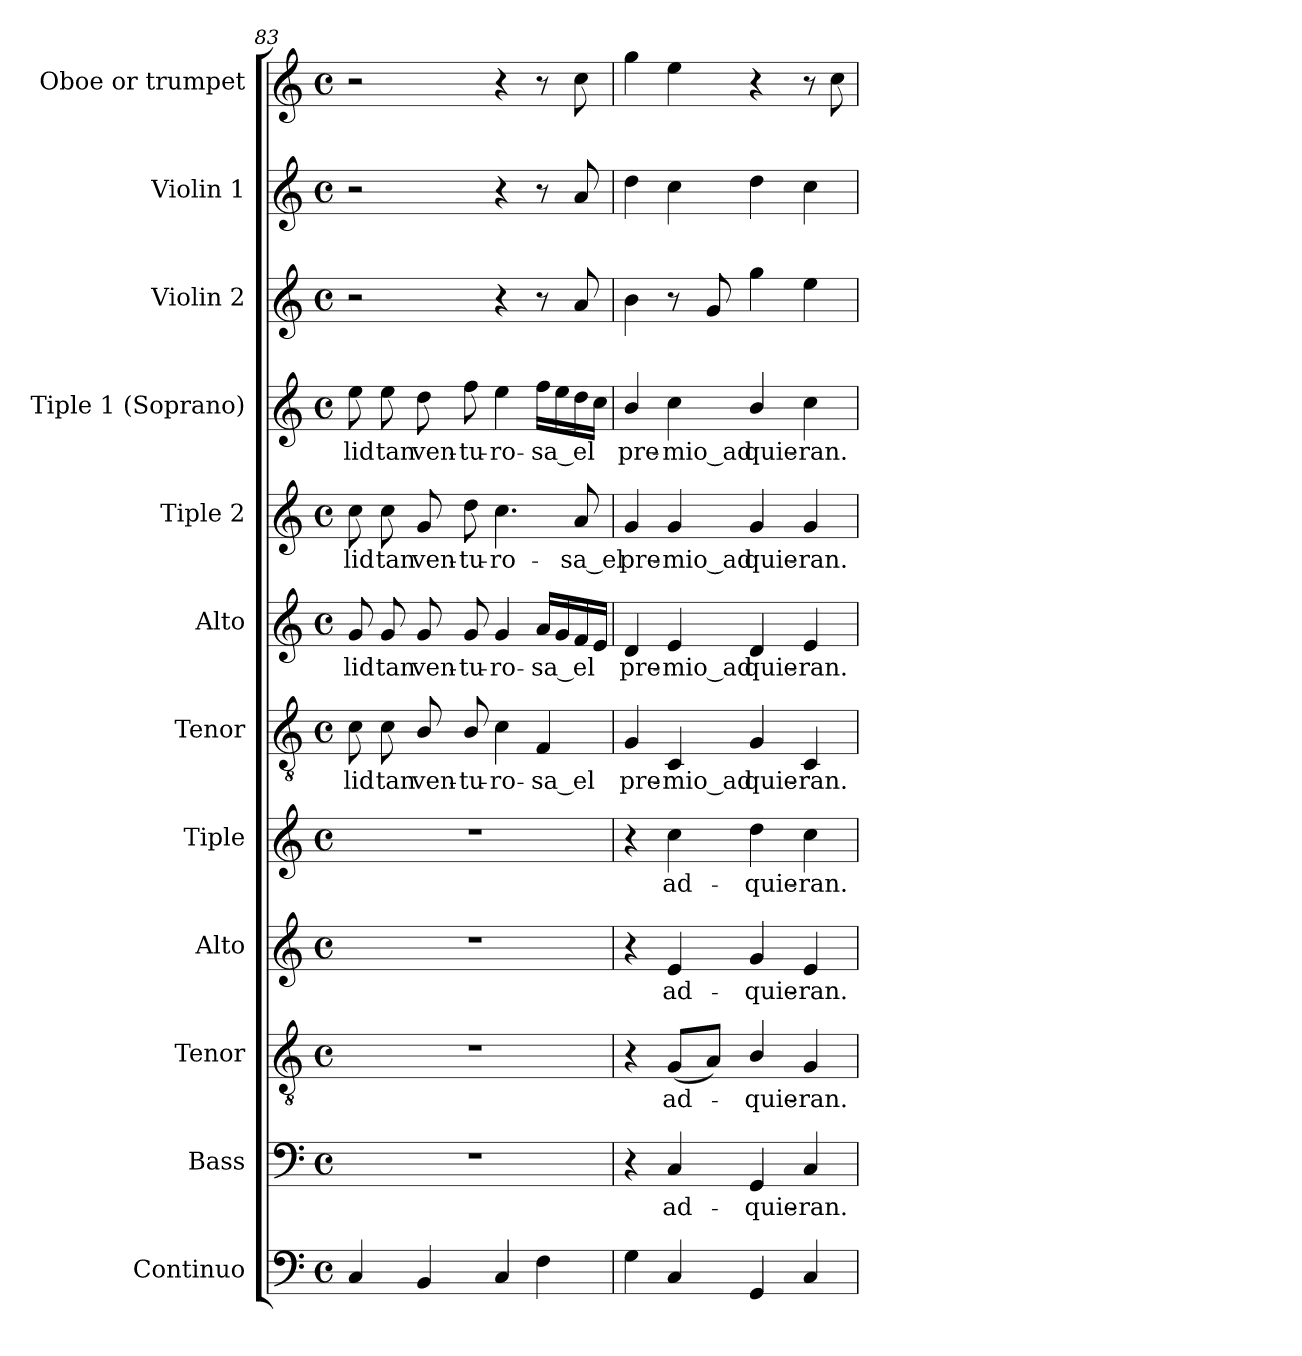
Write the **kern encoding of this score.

**kern	**kern	**text	**kern	**text	**kern	**text	**kern	**text	**kern	**text	**kern	**text	**kern	**text	**kern	**text	**kern	**kern	**kern
*part12	*part11	*part11	*part10	*part10	*part9	*part9	*part8	*part8	*part7	*part7	*part6	*part6	*part5	*part5	*part4	*part4	*part3	*part2	*part1
*staff12	*staff11	*staff11	*staff10	*staff10	*staff9	*staff9	*staff8	*staff8	*staff7	*staff7	*staff6	*staff6	*staff5	*staff5	*staff4	*staff4	*staff3	*staff2	*staff1
*I"Continuo	*I"Bass	*	*I"Tenor	*	*I"Alto	*	*I"Tiple	*	*I"Tenor	*	*I"Alto	*	*I"Tiple 2	*	*I"Tiple 1 (Soprano)	*	*I"Violin 2	*I"Violin 1	*I"Oboe or trumpet
*	*I'B.	*	*I'T.	*	*I'A.	*	*	*	*I'T.	*	*I'A.	*	*	*	*I'S1.	*	*I'Vln. 2	*I'Vln. 1	*I'Ob.
*clefF4	*clefF4	*	*clefGv2	*	*clefG2	*	*clefG2	*	*clefGv2	*	*clefG2	*	*clefG2	*	*clefG2	*	*clefG2	*clefG2	*clefG2
*	*	*	*ITrd7c12	*	*	*	*	*	*ITrd7c12	*	*	*	*	*	*	*	*	*	*
*k[]	*k[]	*	*k[]	*	*k[]	*	*k[]	*	*k[]	*	*k[]	*	*k[]	*	*k[]	*	*k[]	*k[]	*k[]
*C:	*C:	*	*C:	*	*C:	*	*C:	*	*C:	*	*C:	*	*C:	*	*C:	*	*C:	*C:	*C:
*M4/4	*M4/4	*	*M4/4	*	*M4/4	*	*M4/4	*	*M4/4	*	*M4/4	*	*M4/4	*	*M4/4	*	*M4/4	*M4/4	*M4/4
*met(c)	*met(c)	*	*met(c)	*	*met(c)	*	*met(c)	*	*met(c)	*	*met(c)	*	*met(c)	*	*met(c)	*	*met(c)	*met(c)	*met(c)
=83	=83	=83	=83	=83	=83	=83	=83	=83	=83	=83	=83	=83	=83	=83	=83	=83	=83	=83	=83
!	!	!	!	!	!	!	!	!	!	!LO:LY:b:color=#000000	!	!	!	!	!	!	!	!	!
!	!	!	!	!	!	!	!	!	!	!	!	!LO:LY:b:color=#000000	!	!	!	!	!	!	!
!	!	!	!	!	!	!	!	!	!	!	!	!	!	!LO:LY:b:color=#000000	!	!	!	!	!
!	!	!	!	!	!	!	!	!	!	!	!	!	!	!	!	!LO:LY:b:color=#000000	!	!	!
4Ci/	1r	.	1r	.	1r	.	1r	.	8Ci\	lid	8gi/	lid	8cci\	lid	8eei\	lid	2r	2r	2r
!	!	!	!	!	!	!	!	!	!	!LO:LY:b:color=#000000	!	!	!	!	!	!	!	!	!
!	!	!	!	!	!	!	!	!	!	!	!	!LO:LY:b:color=#000000	!	!	!	!	!	!	!
!	!	!	!	!	!	!	!	!	!	!	!	!	!	!LO:LY:b:color=#000000	!	!	!	!	!
!	!	!	!	!	!	!	!	!	!	!	!	!	!	!	!	!LO:LY:b:color=#000000	!	!	!
.	.	.	.	.	.	.	.	.	8Ci\	tan	8gi/	tan	8cci\	tan	8eei\	tan	.	.	.
!	!	!	!	!	!	!	!	!	!	!LO:LY:b:color=#000000	!	!	!	!	!	!	!	!	!
!	!	!	!	!	!	!	!	!	!	!	!	!LO:LY:b:color=#000000	!	!	!	!	!	!	!
!	!	!	!	!	!	!	!	!	!	!	!	!	!	!LO:LY:b:color=#000000	!	!	!	!	!
!	!	!	!	!	!	!	!	!	!	!	!	!	!	!	!	!LO:LY:b:color=#000000	!	!	!
4BBi/	.	.	.	.	.	.	.	.	8BBi/	ven-	8gi/	ven-	8gi/	ven-	8ddi\	ven-	.	.	.
!	!	!	!	!	!	!	!	!	!	!LO:LY:b:color=#000000	!	!	!	!	!	!	!	!	!
!	!	!	!	!	!	!	!	!	!	!	!	!LO:LY:b:color=#000000	!	!	!	!	!	!	!
!	!	!	!	!	!	!	!	!	!	!	!	!	!	!LO:LY:b:color=#000000	!	!	!	!	!
!	!	!	!	!	!	!	!	!	!	!	!	!	!	!	!	!LO:LY:b:color=#000000	!	!	!
.	.	.	.	.	.	.	.	.	8BBi/	-tu-	8gi/	-tu-	8ddi\	-tu-	8ffi\	-tu-	.	.	.
!	!	!	!	!	!	!	!	!	!	!LO:LY:b:color=#000000	!	!	!	!	!	!	!	!	!
!	!	!	!	!	!	!	!	!	!	!	!	!LO:LY:b:color=#000000	!	!	!	!	!	!	!
!	!	!	!	!	!	!	!	!	!	!	!	!	!	!LO:LY:b:color=#000000	!	!	!	!	!
!	!	!	!	!	!	!	!	!	!	!	!	!	!	!	!	!LO:LY:b:color=#000000	!	!	!
4Ci/	.	.	.	.	.	.	.	.	4Ci\	-ro-	4gi/	-ro-	4.cci\	-ro-	4eei\	-ro-	4r	4r	4r
!	!	!	!	!	!	!	!	!	!	!LO:LY:b:color=#000000	!	!	!	!	!	!	!	!	!
!	!	!	!	!	!	!	!	!	!	!	!	!LO:LY:b:color=#000000	!	!	!	!	!	!	!
!	!	!	!	!	!	!	!	!	!	!	!	!	!	!	!	!LO:LY:b:color=#000000	!	!	!
4Fi\	.	.	.	.	.	.	.	.	4FFi/	-sa_el	16ai/LL	-sa_el	.	.	16ffi\LL	-sa_el	8r	8r	8r
.	.	.	.	.	.	.	.	.	.	.	16gi/	.	.	.	16eei\	.	.	.	.
!	!	!	!	!	!	!	!	!	!	!	!	!	!	!LO:LY:b:color=#000000	!	!	!	!	!
.	.	.	.	.	.	.	.	.	.	.	16fi/	.	8ai/	-sa_el	16ddi\	.	8ai/	8ai/	8cci\
.	.	.	.	.	.	.	.	.	.	.	16ei/JJ	.	.	.	16cci\JJ	.	.	.	.
=84	=84	=84	=84	=84	=84	=84	=84	=84	=84	=84	=84	=84	=84	=84	=84	=84	=84	=84	=84
!	!	!	!	!	!	!	!	!	!	!LO:LY:b:color=#000000	!	!	!	!	!	!	!	!	!
!	!	!	!	!	!	!	!	!	!	!	!	!LO:LY:b:color=#000000	!	!	!	!	!	!	!
!	!	!	!	!	!	!	!	!	!	!	!	!	!	!LO:LY:b:color=#000000	!	!	!	!	!
!	!	!	!	!	!	!	!	!	!	!	!	!	!	!	!	!LO:LY:b:color=#000000	!	!	!
4Gi\	4r	.	4r	.	4r	.	4r	.	4GGi/	pre-	4di/	pre-	4gi/	pre-	4bi/	pre-	4bi\	4ddi\	4ggi\
!	!	!LO:LY:b:color=#000000	!	!	!	!	!	!	!	!	!	!	!	!	!	!	!	!	!
!	!	!	!	!LO:LY:b:color=#000000	!	!	!	!	!	!	!	!	!	!	!	!	!	!	!
!	!	!	!	!	!	!LO:LY:b:color=#000000	!	!	!	!	!	!	!	!	!	!	!	!	!
!	!	!	!	!	!	!	!	!LO:LY:b:color=#000000	!	!	!	!	!	!	!	!	!	!	!
!	!	!	!	!	!	!	!	!	!	!LO:LY:b:color=#000000	!	!	!	!	!	!	!	!	!
!	!	!	!	!	!	!	!	!	!	!	!	!LO:LY:b:color=#000000	!	!	!	!	!	!	!
!	!	!	!	!	!	!	!	!	!	!	!	!	!	!LO:LY:b:color=#000000	!	!	!	!	!
!	!	!	!	!	!	!	!	!	!	!	!	!	!	!	!	!LO:LY:b:color=#000000	!	!	!
4Ci/	4Ci/	ad-	(8GGi/L	ad-	4ei/	ad-	4cci\	ad-	4CCi/	-mio_ad	4ei/	-mio_ad	4gi/	-mio_ad	4cci\	-mio_ad	8r	4cci\	4eei\
.	.	.	8AAi/J)	.	.	.	.	.	.	.	.	.	.	.	.	.	8gi/	.	.
!	!	!LO:LY:b:color=#000000	!	!	!	!	!	!	!	!	!	!	!	!	!	!	!	!	!
!	!	!	!	!LO:LY:b:color=#000000	!	!	!	!	!	!	!	!	!	!	!	!	!	!	!
!	!	!	!	!	!	!LO:LY:b:color=#000000	!	!	!	!	!	!	!	!	!	!	!	!	!
!	!	!	!	!	!	!	!	!LO:LY:b:color=#000000	!	!	!	!	!	!	!	!	!	!	!
!	!	!	!	!	!	!	!	!	!	!LO:LY:b:color=#000000	!	!	!	!	!	!	!	!	!
!	!	!	!	!	!	!	!	!	!	!	!	!LO:LY:b:color=#000000	!	!	!	!	!	!	!
!	!	!	!	!	!	!	!	!	!	!	!	!	!	!LO:LY:b:color=#000000	!	!	!	!	!
!	!	!	!	!	!	!	!	!	!	!	!	!	!	!	!	!LO:LY:b:color=#000000	!	!	!
4GGi/	4GGi/	-quie-	4BBi/	-quie-	4gi/	-quie-	4ddi\	-quie-	4GGi/	quie-	4di/	quie-	4gi/	quie-	4bi/	quie-	4ggi\	4ddi\	4r
!	!	!LO:LY:b:color=#000000	!	!	!	!	!	!	!	!	!	!	!	!	!	!	!	!	!
!	!	!	!	!LO:LY:b:color=#000000	!	!	!	!	!	!	!	!	!	!	!	!	!	!	!
!	!	!	!	!	!	!LO:LY:b:color=#000000	!	!	!	!	!	!	!	!	!	!	!	!	!
!	!	!	!	!	!	!	!	!LO:LY:b:color=#000000	!	!	!	!	!	!	!	!	!	!	!
!	!	!	!	!	!	!	!	!	!	!LO:LY:b:color=#000000	!	!	!	!	!	!	!	!	!
!	!	!	!	!	!	!	!	!	!	!	!	!LO:LY:b:color=#000000	!	!	!	!	!	!	!
!	!	!	!	!	!	!	!	!	!	!	!	!	!	!LO:LY:b:color=#000000	!	!	!	!	!
!	!	!	!	!	!	!	!	!	!	!	!	!	!	!	!	!LO:LY:b:color=#000000	!	!	!
4Ci/	4Ci/	-ran.	4GGi/	-ran.	4ei/	-ran.	4cci\	-ran.	4CCi/	-ran.	4ei/	-ran.	4gi/	-ran.	4cci\	-ran.	4eei\	4cci\	8r
.	.	.	.	.	.	.	.	.	.	.	.	.	.	.	.	.	.	.	8cci\
=	=	=	=	=	=	=	=	=	=	=	=	=	=	=	=	=	=	=	=
*-	*-	*-	*-	*-	*-	*-	*-	*-	*-	*-	*-	*-	*-	*-	*-	*-	*-	*-	*-
